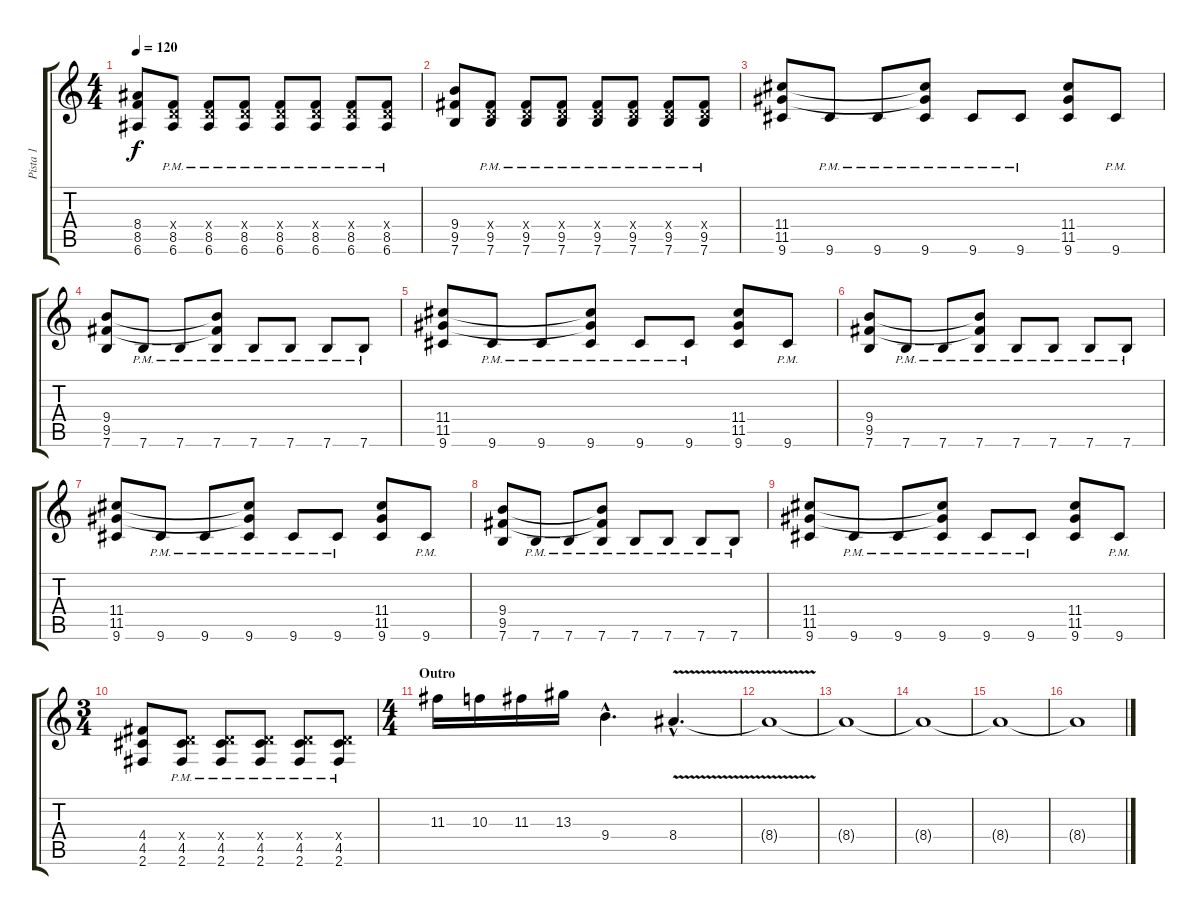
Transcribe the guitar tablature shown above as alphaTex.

\track ("Pista 1" "Pista 1") {instrument overdrivenguitar}
\staff {score tabs}
\tuning (E4 B3 G3 D3 A2 E2) {hide}
\ts (4 4)
\tempo 120
\clef g2
\ks c
(8.4 8.5 6.6).8{dy f} (0.4{x} 8.5{pm} 6.6{pm}).8 (0.4{x} 8.5{pm} 6.6{pm}).8 (0.4{x} 8.5{pm} 6.6{pm}).8 (0.4{x} 8.5{pm} 6.6{pm}).8 (0.4{x} 8.5{pm} 6.6{pm}).8 (0.4{x} 8.5{pm} 6.6{pm}).8 (0.4{x} 8.5{pm} 6.6{pm}).8 |
(9.4 9.5 7.6).8 (0.4{x} 9.5{pm} 7.6{pm}).8 (0.4{x} 9.5{pm} 7.6{pm}).8 (0.4{x} 9.5{pm} 7.6{pm}).8 (0.4{x} 9.5{pm} 7.6{pm}).8 (0.4{x} 9.5{pm} 7.6{pm}).8 (0.4{x} 9.5{pm} 7.6{pm}).8 (0.4{x} 9.5{pm} 7.6{pm}).8 |
(11.4 11.5 9.6).8 9.6{pm}.8 9.6{pm}.8 (11.4{t} 11.5{t} 9.6{pm}).8 9.6{pm}.8 9.6{pm}.8 (11.4 11.5 9.6).8 9.6{pm}.8 |
(9.4 9.5 7.6).8 7.6{pm}.8 7.6{pm}.8 (9.4{t} 9.5{t} 7.6{pm}).8 7.6{pm}.8 7.6{pm}.8 7.6{pm}.8 7.6{pm}.8 |
(11.4 11.5 9.6).8 9.6{pm}.8 9.6{pm}.8 (11.4{t} 11.5{t} 9.6{pm}).8 9.6{pm}.8 9.6{pm}.8 (11.4 11.5 9.6).8 9.6{pm}.8 |
(9.4 9.5 7.6).8 7.6{pm}.8 7.6{pm}.8 (9.4{t} 9.5{t} 7.6{pm}).8 7.6{pm}.8 7.6{pm}.8 7.6{pm}.8 7.6{pm}.8 |
(11.4 11.5 9.6).8 9.6{pm}.8 9.6{pm}.8 (11.4{t} 11.5{t} 9.6{pm}).8 9.6{pm}.8 9.6{pm}.8 (11.4 11.5 9.6).8 9.6{pm}.8 |
(9.4 9.5 7.6).8 7.6{pm}.8 7.6{pm}.8 (9.4{t} 9.5{t} 7.6{pm}).8 7.6{pm}.8 7.6{pm}.8 7.6{pm}.8 7.6{pm}.8 |
(11.4 11.5 9.6).8 9.6{pm}.8 9.6{pm}.8 (11.4{t} 11.5{t} 9.6{pm}).8 9.6{pm}.8 9.6{pm}.8 (11.4 11.5 9.6).8 9.6{pm}.8 |
\ts (3 4)
(4.4 4.5 2.6).8 (0.4{x} 4.5{pm} 2.6{pm}).8 (0.4{x} 4.5{pm} 2.6{pm}).8 (0.4{x} 4.5{pm} 2.6{pm}).8 (0.4{x} 4.5{pm} 2.6{pm}).8 (0.4{x} 4.5{pm} 2.6{pm}).8 |
\ts (4 4)
\section ("" "Outro")
11.3.16 10.3.16 11.3.16 13.3.16 9.4{hac}.4{d} 8.4{v hac}.4{d} |
8.4{t}.1 |
8.4{t}.1 |
8.4{t}.1 |
8.4{t}.1 |
8.4{t}.1
